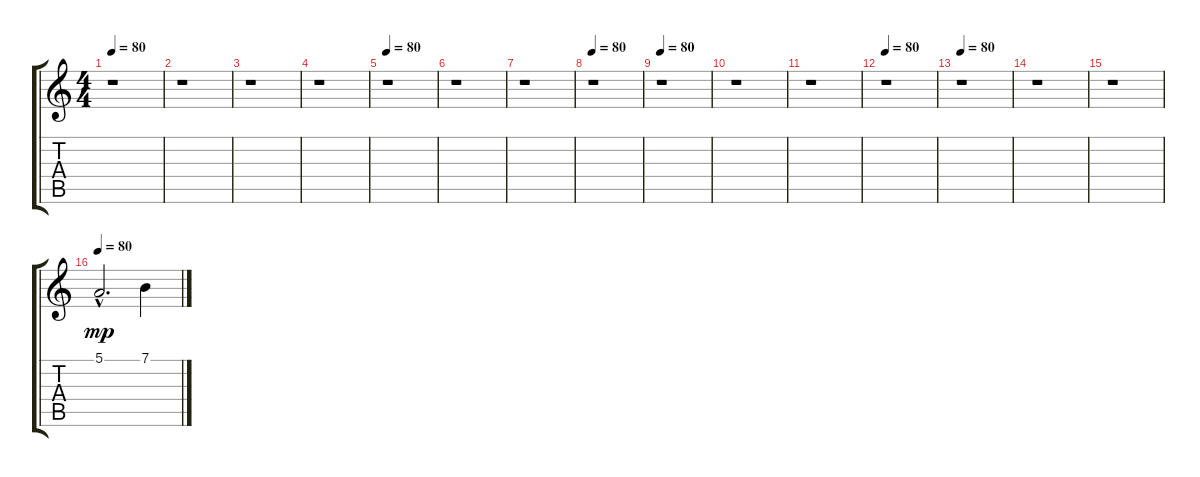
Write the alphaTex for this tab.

\track "" {instrument synthstrings2}
\staff {score tabs}
\tuning (E4 B3 G3 D3 A2 E2) {hide}
\ts (4 4)
\tempo 80
\clef g2
\ks c
r.1{dy mp instrument synthstrings2} |
r.1 |
r.1 |
r.1 |
\tempo 80
r.1 |
r.1 |
r.1 |
\tempo 80
r.1 |
\tempo 80
r.1 |
r.1 |
r.1 |
\tempo 80
r.1 |
\tempo 80
r.1 |
r.1 |
r.1 |
\tempo 80
5.1{hac}.2{d volume 6} 7.1.4{volume 8}
